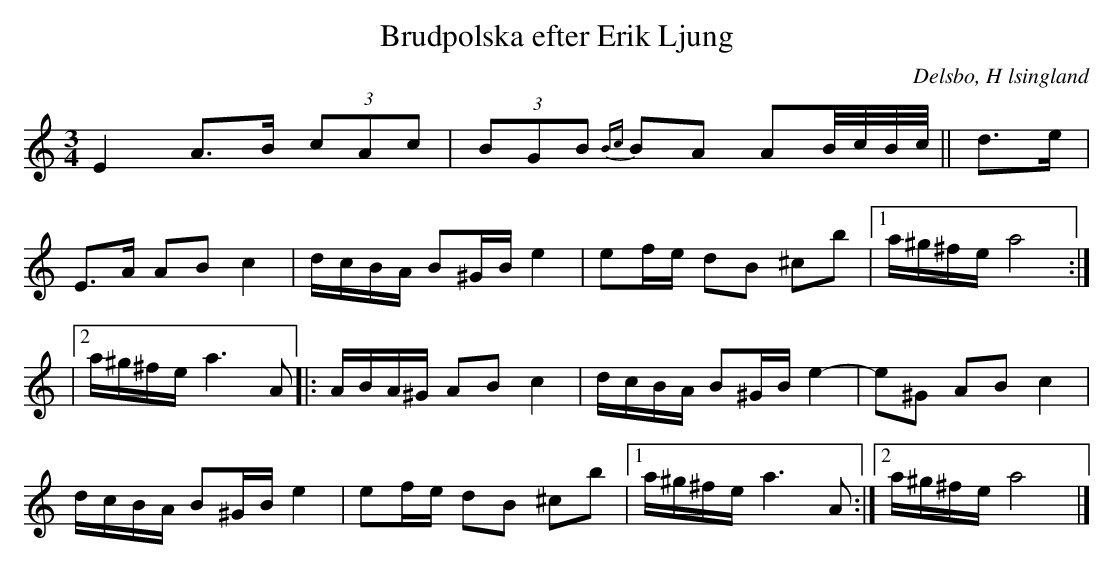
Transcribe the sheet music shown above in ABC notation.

X:1
T: Brudpolska efter Erik Ljung
O: Delsbo, H lsingland
M: 3/4
L: 1/8
K: Am
E2 A>B (3cAc| (3BGB {Bc}BA AB//c//B//c//|| d>e|
E>A AB c2 | d/c/B/A/ B^G/B/ e2 | ef/e/ dB ^cb |1 a/^g/^f/e/ a4 :|
|2 a/^g/^f/e/ a3 A |: A/B/A/^G/ AB c2 | d/c/B/A/ B^G/B/ e2- | e^G AB c2 |
d/c/B/A/ B^G/B/ e2 | ef/e/ dB ^cb |1 a/^g/^f/e/ a3 A :|2 a/^g/^f/e/ a4 |]
